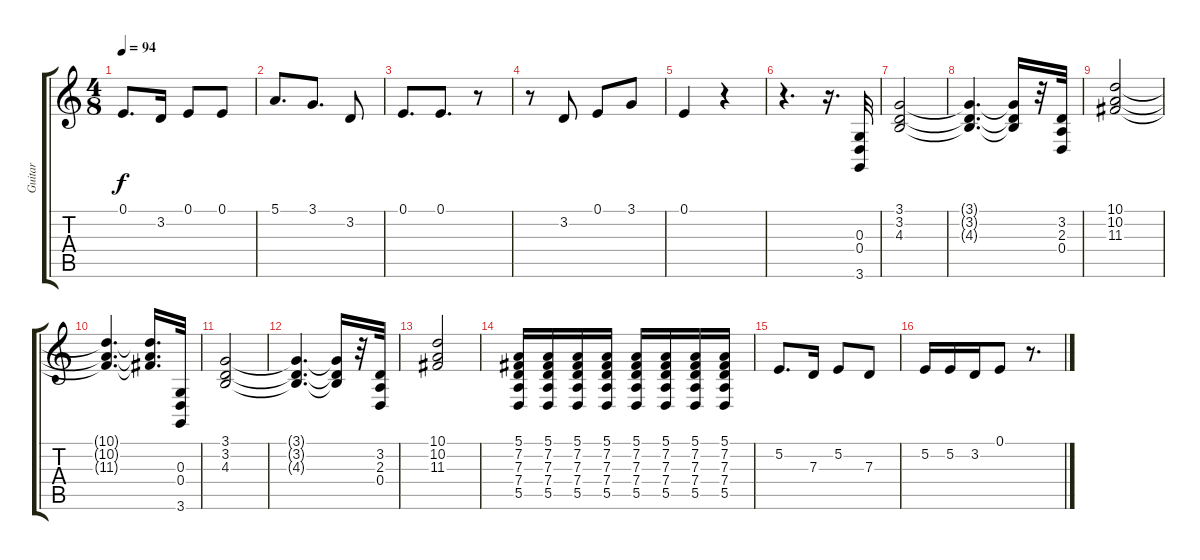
\track ("Guitar" "Guitar") {instrument lead1square}
\staff {score tabs}
\tuning (E4 B3 G3 D3 A2 E2) {hide}
\ts (4 8)
\tempo 94
\clef g2
\ks c
0.1.8{d dy f} 3.2.16 0.1.8 0.1.8 |
5.1.8{d} 3.1.8{d} 3.2.8 |
0.1.8{d} 0.1.8{d} r.8 |
r.8 3.2.8 0.1.8 3.1.8 |
0.1.4 r.4 |
r.4{d} r.16{d} (0.3 0.4 3.6).32{instrument acousticguitarsteel} |
(3.1 3.2 4.3).2 |
(3.1{t} 3.2{t} 4.3{t}).4{d} (3.1{t} 3.2{t} 4.3{t}).16 r.32 (3.2 2.3 0.4).32 |
(10.1 10.2 11.3).2 |
(10.1{t} 10.2{t} 11.3{t}).4{d} (10.1{t} 10.2{t} 11.3{t}).16{d} (0.3 0.4 3.6).32 |
(3.1 3.2 4.3).2 |
(3.1{t} 3.2{t} 4.3{t}).4{d} (3.1{t} 3.2{t} 4.3{t}).16 r.32 (3.2 2.3 0.4).32 |
(10.1 10.2 11.3).2 |
(5.1 7.2 7.3 7.4 5.5).16 (5.1 7.2 7.3 7.4 5.5).16 (5.1 7.2 7.3 7.4 5.5).16 (5.1 7.2 7.3 7.4 5.5).16 (5.1 7.2 7.3 7.4 5.5).16 (5.1 7.2 7.3 7.4 5.5).16 (5.1 7.2 7.3 7.4 5.5).16 (5.1 7.2 7.3 7.4 5.5).16 |
5.2.8{d instrument lead2sawtooth} 7.3.16 5.2.8 7.3.8 |
5.2.16 5.2.16 3.2.16 0.1.8 r.8{d}
